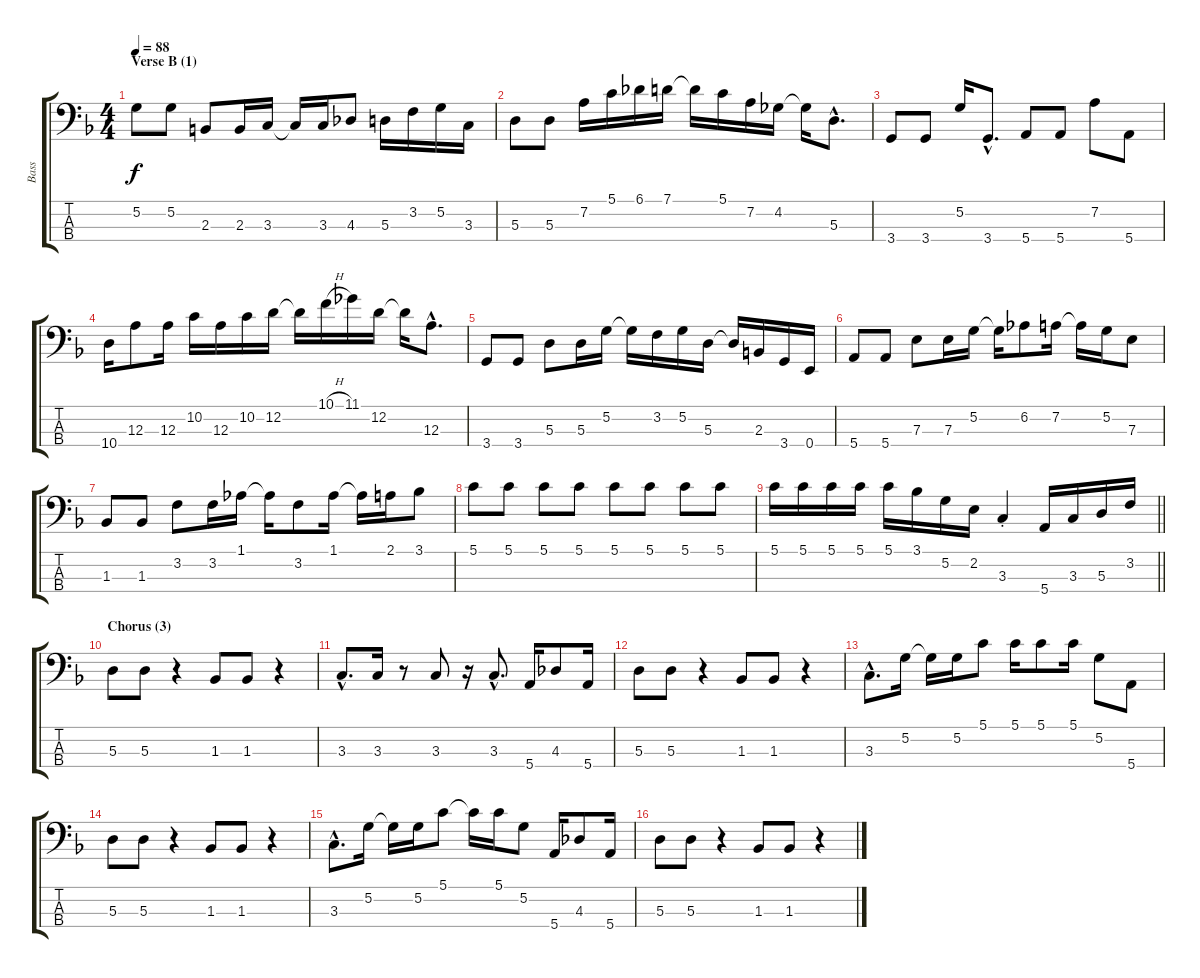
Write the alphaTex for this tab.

\track ("Bass" "Bass") {instrument electricbassfinger}
\staff {score tabs}
\tuning (G2 D2 A1 E1) {hide}
\ts (4 4)
\section ("" "Verse B (1)")
\tempo 88
\clef f4
\ks dminor
5.2.8{dy f} 5.2.8 2.3.8 2.3.16 3.3.16 3.3{t}.16 3.3.16 4.3.8 5.3.16 3.2.16 5.2.16 3.3.16 |
5.3.8 5.3.8 7.2.16 5.1.16 6.1.16 7.1.16 7.1{t}.16 5.1.16 7.2.16 4.2.16 4.2{t}.16 5.3{hac}.8{d} |
3.4.8 3.4.8 5.2.16 3.4{hac}.8{d} 5.4.8 5.4.8 7.2.8 5.4.8 |
10.4.16 12.3.8 12.3.16 10.2.16 12.3.16 10.2.16 12.2.16 12.2{t}.16 10.1{h}.16 11.1.16 12.2.16 12.2{t}.16 12.3{hac}.8{d} |
3.4.8 3.4.8 5.3.8 5.3.16 5.2.16 5.2{t}.16 3.2.16 5.2.16 5.3.16 5.3{t}.16 2.3.16 3.4.16 0.4.16 |
5.4.8 5.4.8 7.3.8 7.3.16 5.2.16 5.2{t}.16 6.2.8 7.2.16 7.2{t}.16 5.2.16 7.3.8 |
1.3.8 1.3.8 3.2.8 3.2.16 1.1.16 1.1{t}.16 3.2.8 1.1.16 1.1{t}.16 2.1.16 3.1.8 |
5.1.8 5.1.8 5.1.8 5.1.8 5.1.8 5.1.8 5.1.8 5.1.8 |
\barLineRight lightlight
5.1.16 5.1.16 5.1.16 5.1.16 5.1.16 3.1.16 5.2.16 2.2.16 3.3{st}.4 5.4.16 3.3.16 5.3.16 3.2.16 |
\section ("" "Chorus (3)")
5.3.8 5.3.8 r.4 1.3.8 1.3.8 r.4 |
3.3{hac}.8{d} 3.3.16 r.8 3.3.8 r.16 3.3{hac}.8{d} 5.4.16 4.3.8 5.4.16 |
5.3.8 5.3.8 r.4 1.3.8 1.3.8 r.4 |
3.3{hac}.8{d} 5.2.16 5.2{t}.16 5.2.16 5.1.8 5.1.16 5.1.8 5.1.16 5.2.8 5.4.8 |
5.3.8 5.3.8 r.4 1.3.8 1.3.8 r.4 |
3.3{hac}.8{d} 5.2.16 5.2{t}.16 5.2.16 5.1.8 5.1{t}.16 5.1.16 5.2.8 5.4.16 4.3.8 5.4.16 |
5.3.8 5.3.8 r.4 1.3.8 1.3.8 r.4
